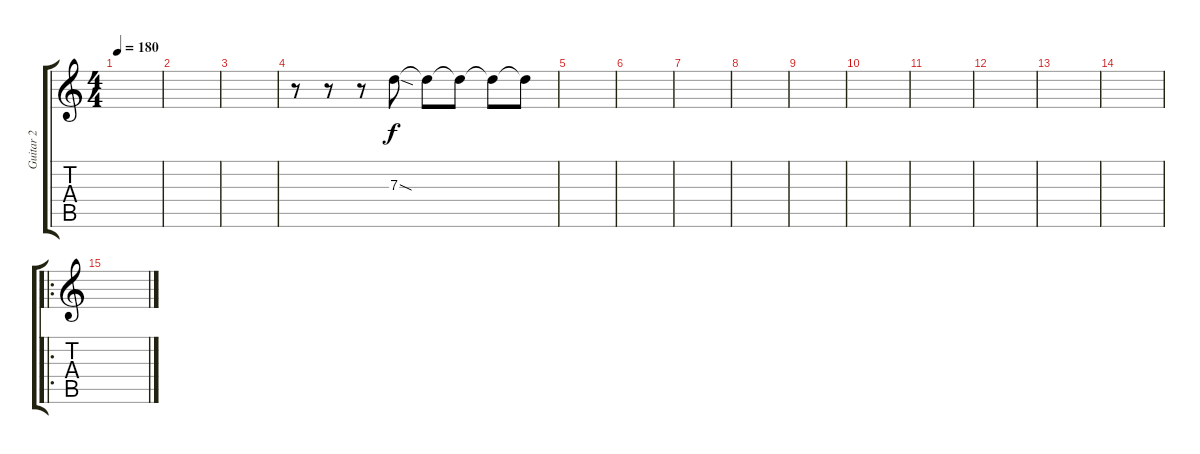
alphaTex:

\track ("Guitar 2" "Guitar 2") {instrument distortionguitar}
\staff {score tabs}
\tuning (E4 B3 G3 D3 A2 E2) {hide}
\ts (4 4)
\tempo 180
\clef g2
\ks c
|
|
|
r.8 r.8 r.8 7.3{sod}.8 7.3{t}.8 7.3{t}.8 7.3{t}.8 7.3{t}.8 |
|
|
|
|
|
|
|
|
|
|
\ro
